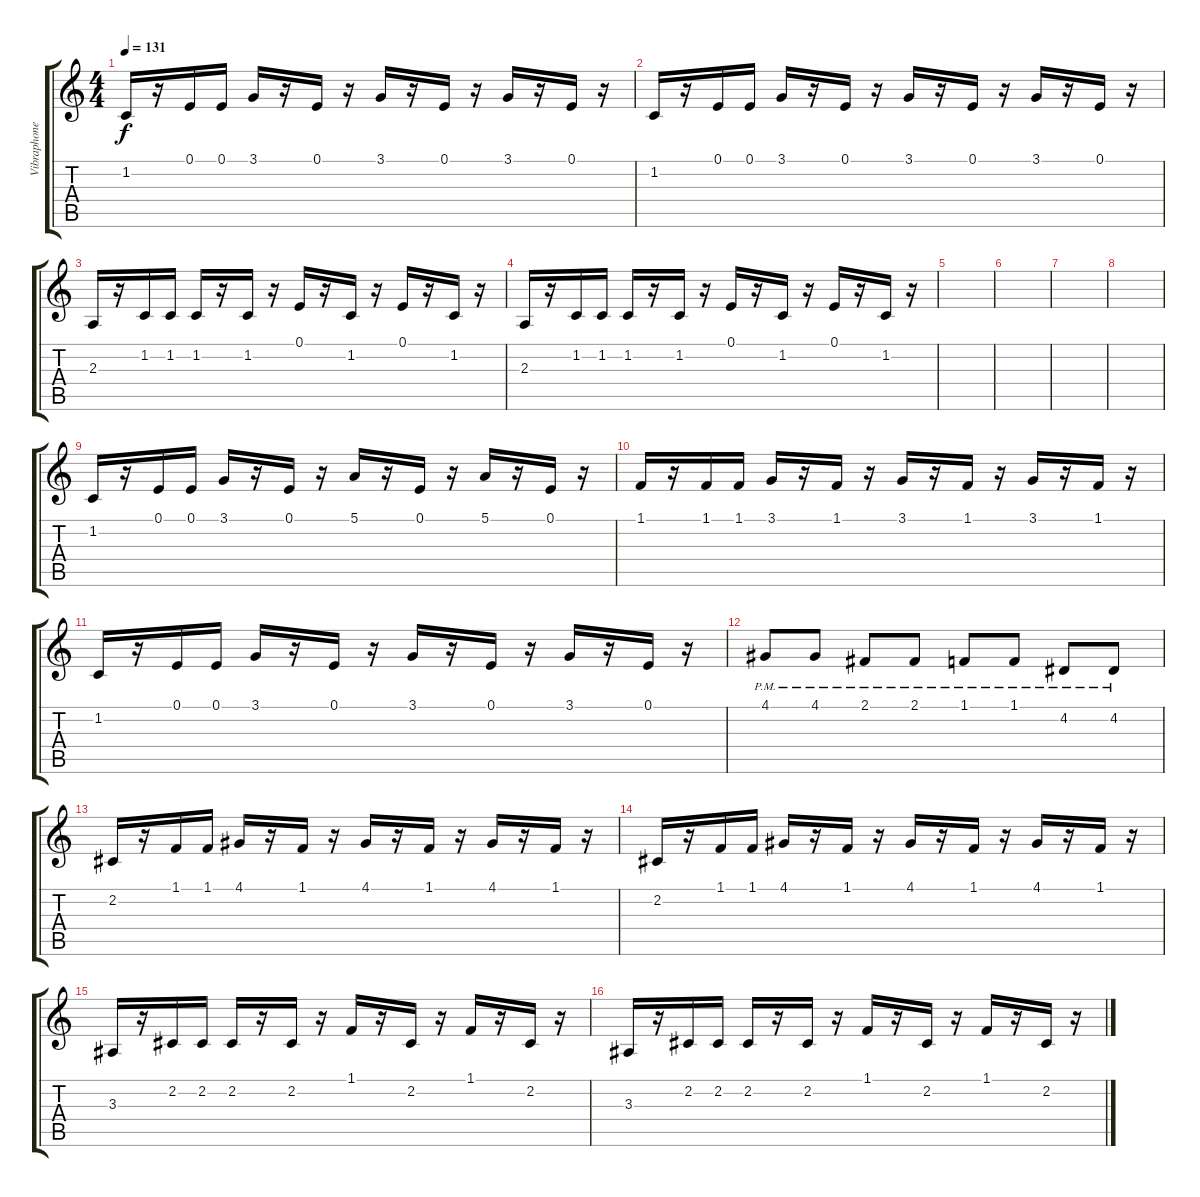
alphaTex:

\track ("Vibraphone" "Vibraphone") {instrument vibraphone}
\staff {score tabs}
\tuning (E4 B3 G3 D3 A2 E2) {hide}
\ts (4 4)
\tempo 131
\clef g2
\ks c
1.2.16{dy f} r.16 0.1.16 0.1.16 3.1.16 r.16 0.1.16 r.16 3.1.16 r.16 0.1.16 r.16 3.1.16 r.16 0.1.16 r.16 |
1.2.16 r.16 0.1.16 0.1.16 3.1.16 r.16 0.1.16 r.16 3.1.16 r.16 0.1.16 r.16 3.1.16 r.16 0.1.16 r.16 |
2.3.16 r.16 1.2.16 1.2.16 1.2.16 r.16 1.2.16 r.16 0.1.16 r.16 1.2.16 r.16 0.1.16 r.16 1.2.16 r.16 |
2.3.16 r.16 1.2.16 1.2.16 1.2.16 r.16 1.2.16 r.16 0.1.16 r.16 1.2.16 r.16 0.1.16 r.16 1.2.16 r.16 |
|
|
|
|
1.2.16 r.16 0.1.16 0.1.16 3.1.16 r.16 0.1.16 r.16 5.1.16 r.16 0.1.16 r.16 5.1.16 r.16 0.1.16 r.16 |
1.1.16 r.16 1.1.16 1.1.16 3.1.16 r.16 1.1.16 r.16 3.1.16 r.16 1.1.16 r.16 3.1.16 r.16 1.1.16 r.16 |
1.2.16 r.16 0.1.16 0.1.16 3.1.16 r.16 0.1.16 r.16 3.1.16 r.16 0.1.16 r.16 3.1.16 r.16 0.1.16 r.16 |
4.1{pm}.8 4.1{pm}.8 2.1{pm}.8 2.1{pm}.8 1.1{pm}.8 1.1{pm}.8 4.2{pm}.8 4.2{pm}.8 |
2.2.16 r.16 1.1.16 1.1.16 4.1.16 r.16 1.1.16 r.16 4.1.16 r.16 1.1.16 r.16 4.1.16 r.16 1.1.16 r.16 |
2.2.16 r.16 1.1.16 1.1.16 4.1.16 r.16 1.1.16 r.16 4.1.16 r.16 1.1.16 r.16 4.1.16 r.16 1.1.16 r.16 |
3.3.16 r.16 2.2.16 2.2.16 2.2.16 r.16 2.2.16 r.16 1.1.16 r.16 2.2.16 r.16 1.1.16 r.16 2.2.16 r.16 |
3.3.16 r.16 2.2.16 2.2.16 2.2.16 r.16 2.2.16 r.16 1.1.16 r.16 2.2.16 r.16 1.1.16 r.16 2.2.16 r.16
